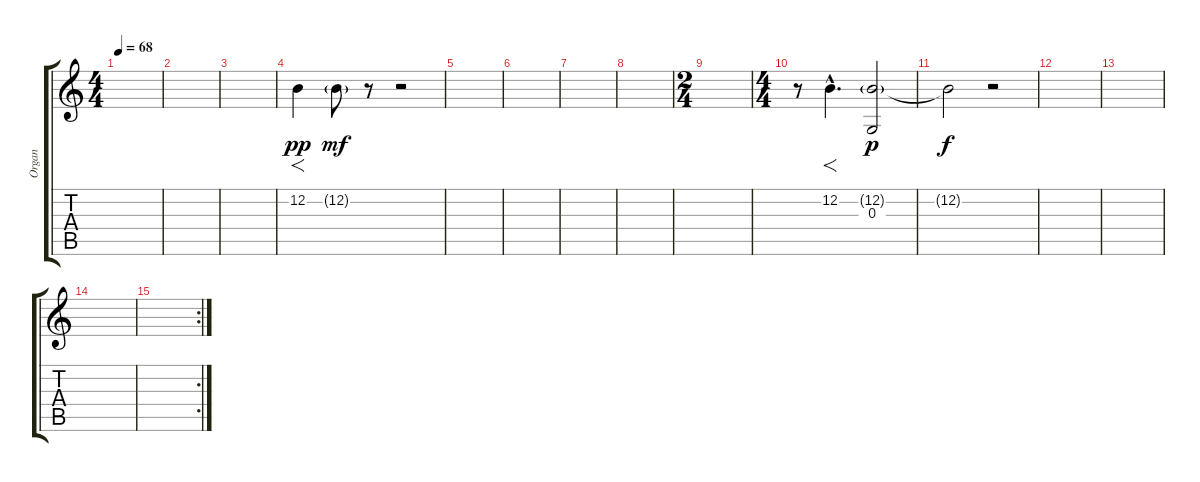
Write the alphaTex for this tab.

\track ("Organ" "Organ") {instrument churchorgan}
\staff {score tabs}
\tuning (E4 B3 G3 D3 A2 E2) {hide}
\ts (4 4)
\tempo 68
\clef g2
\ks c
|
|
|
12.2.4{f dy pp} 12.2{g}.8{dy mf} r.8 r.2 |
|
|
|
|
\ts (2 4)
|
\ts (4 4)
r.8 12.2{hac}.4{f d} (12.2{g} 0.3).2{dy p} |
12.2{t}.2{dy f} r.2 |
|
|
|
\rc 2
